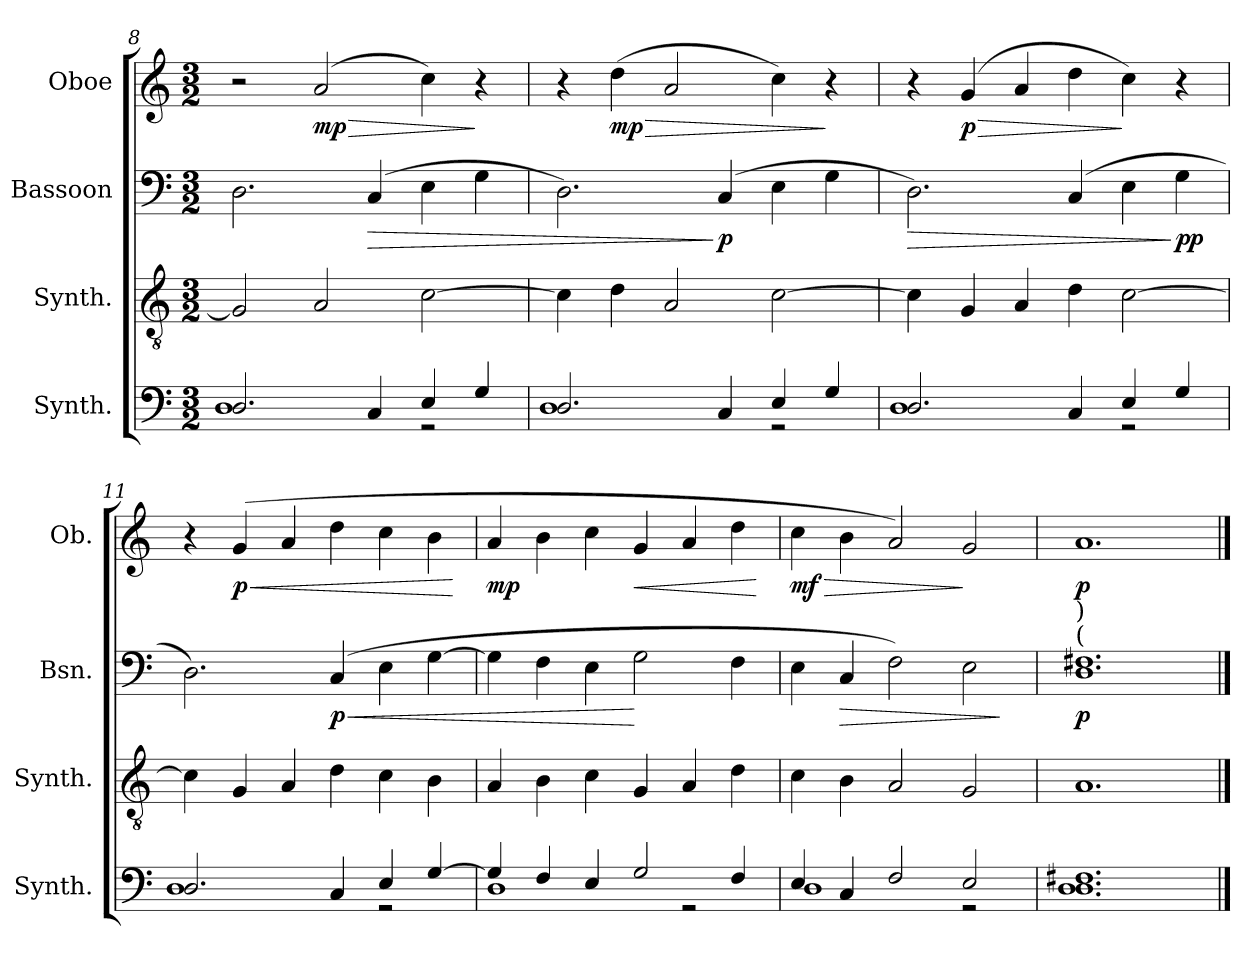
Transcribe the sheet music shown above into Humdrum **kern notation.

**kern	**kern	**kern	**dynam	**kern	**dynam
*part4	*part3	*part2	*part2	*part1	*part1
*staff4	*staff3	*staff2	*staff2	*staff1	*staff1
*I"Synth.	*I"Synth.	*I"Bassoon	*	*I"Oboe	*
*I'Synth.	*I'Synth.	*I'Bsn.	*	*I'Ob.	*
*clefF4	*clefGv2	*clefF4	*	*clefG2	*
*k[]	*k[]	*k[]	*	*k[]	*
*M3/2	*M3/2	*M3/2	*	*M3/2	*
=8	=8	=8	=8	=8	=8
*^	*	*	*	*	*
2.D/	1D	2G/]	2.D\	.	2r	.
!	!	!	!	!	!	!LO:HP:b
!	!	!	!	!	!	!LO:DY:n=1:b
.	.	2A/	.	.	(>2a/	> mp
!	!	!	!	!LO:HP:b	!	!
4C/	.	.	(>4C/	>	.	.
4E/	2r	[2c\	4E\	.	4cc\)	.
*	*	*	*	*	*MM72	*
4G/	.	.	4G\	.	4r	]
=9	=9	=9	=9	=9	=9	=9
*	*	*	*	*	*^	*
2.D/	1D	4c\]	2.D\)	.	4r	2.ryy	.
!	!	!	!	!	!	!	!LO:HP:b
!	!	!	!	!	!	!	!LO:DY:n=1:b
.	.	4d\	.	.	(>4dd\	.	> mp
.	.	2A/	.	.	2a/	.	.
*	*	*	*	*	*MM76	*	*
!	!	!	!	!LO:DY:n=1:b	!	!	!
4C/	.	.	(>4C/	] p	.	2.ryy	.
4E/	2r	[2c\	4E\	.	4cc\)	.	.
4G/	.	.	4G\	.	4r	.	]
=10	=10	=10	=10	=10	=10	=10	=10
!	!	!	!	!LO:HP:b	!	!	!
*	*	*	*	*	*v	*v	*
2.D/	1D	4c\]	2.D\)	>	4r	.
!	!	!	!	!	!	!LO:HP:b
!	!	!	!	!	!	!LO:DY:n=1:b
.	.	4G/	.	.	(>4g/	> p
.	.	4A/	.	.	4a/	.
4C/	.	4d\	(>4C/	.	4dd\	.
4E/	2r	[2c\	4E\	.	4cc\)	]
!	!	!	!	!LO:DY:n=1:b	!	!
4G/	.	.	4G\	] pp	4r	.
!!LO:LB:g=z
=11	=11	=11	=11	=11	=11	=11
2.D/	1D	4c\]	2.D\)	.	4r	.
*	*	*	*	*	*MM80	*
!	!	!	!	!	!	!LO:HP:b
!	!	!	!	!	!	!LO:DY:n=1:b
.	.	4G/	.	.	(>4g/	< p
.	.	4A/	.	.	4a/	.
*	*	*	*	*	*MM74	*
!	!	!	!	!LO:HP:b	!	!
!	!	!	!	!LO:DY:n=1:b	!	!
4C/	.	4d\	(>4C/	< p	4dd\	.
4E/	2r	4c\	4E\	.	4cc\	.
[4G/	.	4B\	[4G\	.	4b\	.
*v	*v	*	*	*	*	*
.	.	.	.	.	[
=12	=12	=12	=12	=12	=12
*	*	*	*	*MM80	*
*^	*	*	*	*	*
!	!	!	!	!	!	!LO:DY:b
4G/]	1D	4A/	4G\]	.	4a/	mp
4F/	.	4B\	4F\	.	4b\	.
*	*	*	*	*	*MM72	*
4E/	.	4c\	4E\	.	4cc\	.
!	!	!	!	!	!	!LO:HP:b
2G/	.	4G/	2G\	[	4g/	<
.	2r	4A/	.	.	4a/	.
4F/	.	4d\	4F\	.	4dd\	.
*v	*v	*	*	*	*	*
.	.	.	.	.	[
=13	=13	=13	=13	=13	=13
*	*	*	*	*MM68	*
*^	*	*	*	*	*
!	!	!	!	!	!	!LO:HP:b
!	!	!	!	!	!	!LO:DY:n=1:b
4E/	1D	4c\	4E\	.	4cc\	> mf
!	!	!	!	!LO:HP:b	!	!
4C/	.	4B\	4C/	>	4b\	.
*	*	*	*	*	*MM65	*
2F/	.	2A/	2F\)	.	2a/)	.
*	*	*	*	*	*MM60	*
2E/	2r	2G/	2E\	.	2g/	]
*v	*v	*	*	*	*	*
.	.	.	]	.	.
=14	=14	=14	=14	=14	=14
*	*	*	*	*MM100	*
*^	*	*	*	*	*
!	!	!	!LO:TX:a:t=(	!	!	!
!	!	!	!LO:TX:a:t=)	!	!	!
!	!	!	!	!LO:DY:b	!	!LO:DY:b
1.D 1.F#X	1.D	1.A	1.D 1.F#X!	p	1.a	p
*v	*v	*	*	*	*	*
==	==	==	==	==	==
*-	*-	*-	*-	*-	*-
